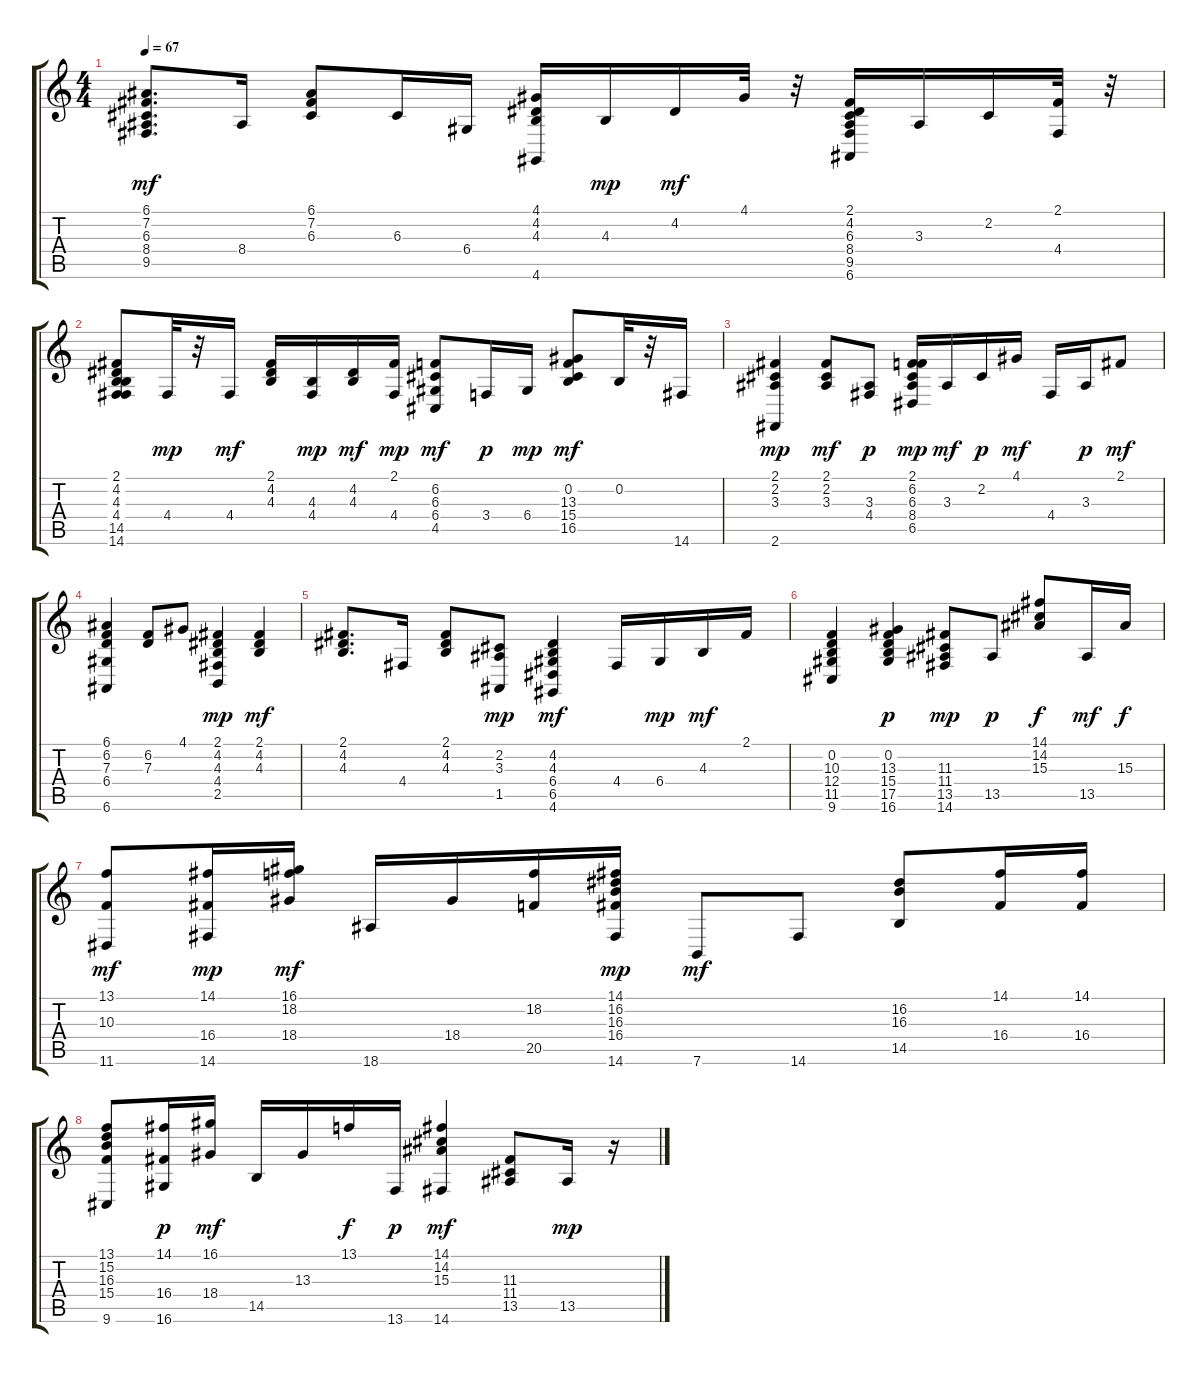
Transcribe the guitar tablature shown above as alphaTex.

\track "" {instrument acousticgrandpiano}
\staff {score tabs}
\tuning (E4 B3 G3 D3 A2 E2) {hide}
\ts (4 4)
\tempo 67
\clef g2
\ks c
(6.1 7.2 6.3 8.4 9.5).8{d dy mf} 8.4.16 (6.1 7.2 6.3).8 6.3.16 6.4.16 (4.1 4.2 4.3 4.6).16 4.3.16{dy mp} 4.2.16{dy mf} 4.1.32 r.32 (2.1 4.2 6.3 8.4 9.5 6.6).16 3.3.16 2.2.16 (2.1 4.4).32 r.32 |
(2.1 4.2 4.3 4.4 14.5 14.6).8 4.4.32{dy mp} r.32 4.4.16{dy mf} (2.1 4.2 4.3).16 (4.3 4.4).16{dy mp} (4.2 4.3).16{dy mf} (2.1 4.4).16{dy mp} (6.2 6.3 6.4 4.5).8{dy mf} 3.4.16{dy p} 6.4.16{dy mp} (0.2 13.3 15.4 16.5).8{dy mf} 0.2.32 r.32 14.6.16 |
(2.1 2.2 3.3 2.6).4{dy mp} (2.1 2.2 3.3).8{dy mf} (3.3 4.4).8{dy p} (2.1 6.2 6.3 8.4 6.5).16{dy mp} 3.3.16{dy mf} 2.2.16{dy p} 4.1.16{dy mf} 4.4.16 3.3.16{dy p} 2.1.8{dy mf} |
(6.1 6.2 7.3 6.4 6.6).4 (6.2 7.3).8 4.1.8 (2.1 4.2 4.3 4.4 2.5).4{dy mp} (2.1 4.2 4.3).4{dy mf} |
(2.1 4.2 4.3).8{d} 4.4.16 (2.1 4.2 4.3).8 (2.2 3.3 1.5).8{dy mp} (4.2 4.3 6.4 6.5 4.6).4{dy mf} 4.4.16 6.4.16{dy mp} 4.3.16{dy mf} 2.1.16 |
(0.2 10.3 12.4 11.5 9.6).4 (0.2 13.3 15.4 17.5 16.6).4{dy p} (11.3 11.4 13.5 14.6).8{dy mp} 13.5.8{dy p} (14.1 14.2 15.3).8{dy f} 13.5.16{dy mf} 15.3.16{dy f} |
(13.1 10.3 11.6).8{dy mf} (14.1 16.4 14.6).16{dy mp} (16.1 18.2 18.4).16{dy mf} 18.6.16 18.4.16 (18.2 20.5).16 (14.1 16.2 16.3 16.4 14.6).16{dy mp} 7.6.8{dy mf} 14.6.8 (16.2 16.3 14.5).8 (14.1 16.4).16 (14.1 16.4).16 |
(13.1 15.2 16.3 15.4 9.6).8 (14.1 16.4 16.6).16{dy p} (16.1 18.4).16{dy mf} 14.5.16 13.3.16 13.1.16{dy f} 13.6.16{dy p} (14.1 14.2 15.3 14.6).4{dy mf} (11.3 11.4 13.5).8 13.5.16{dy mp} r.16
